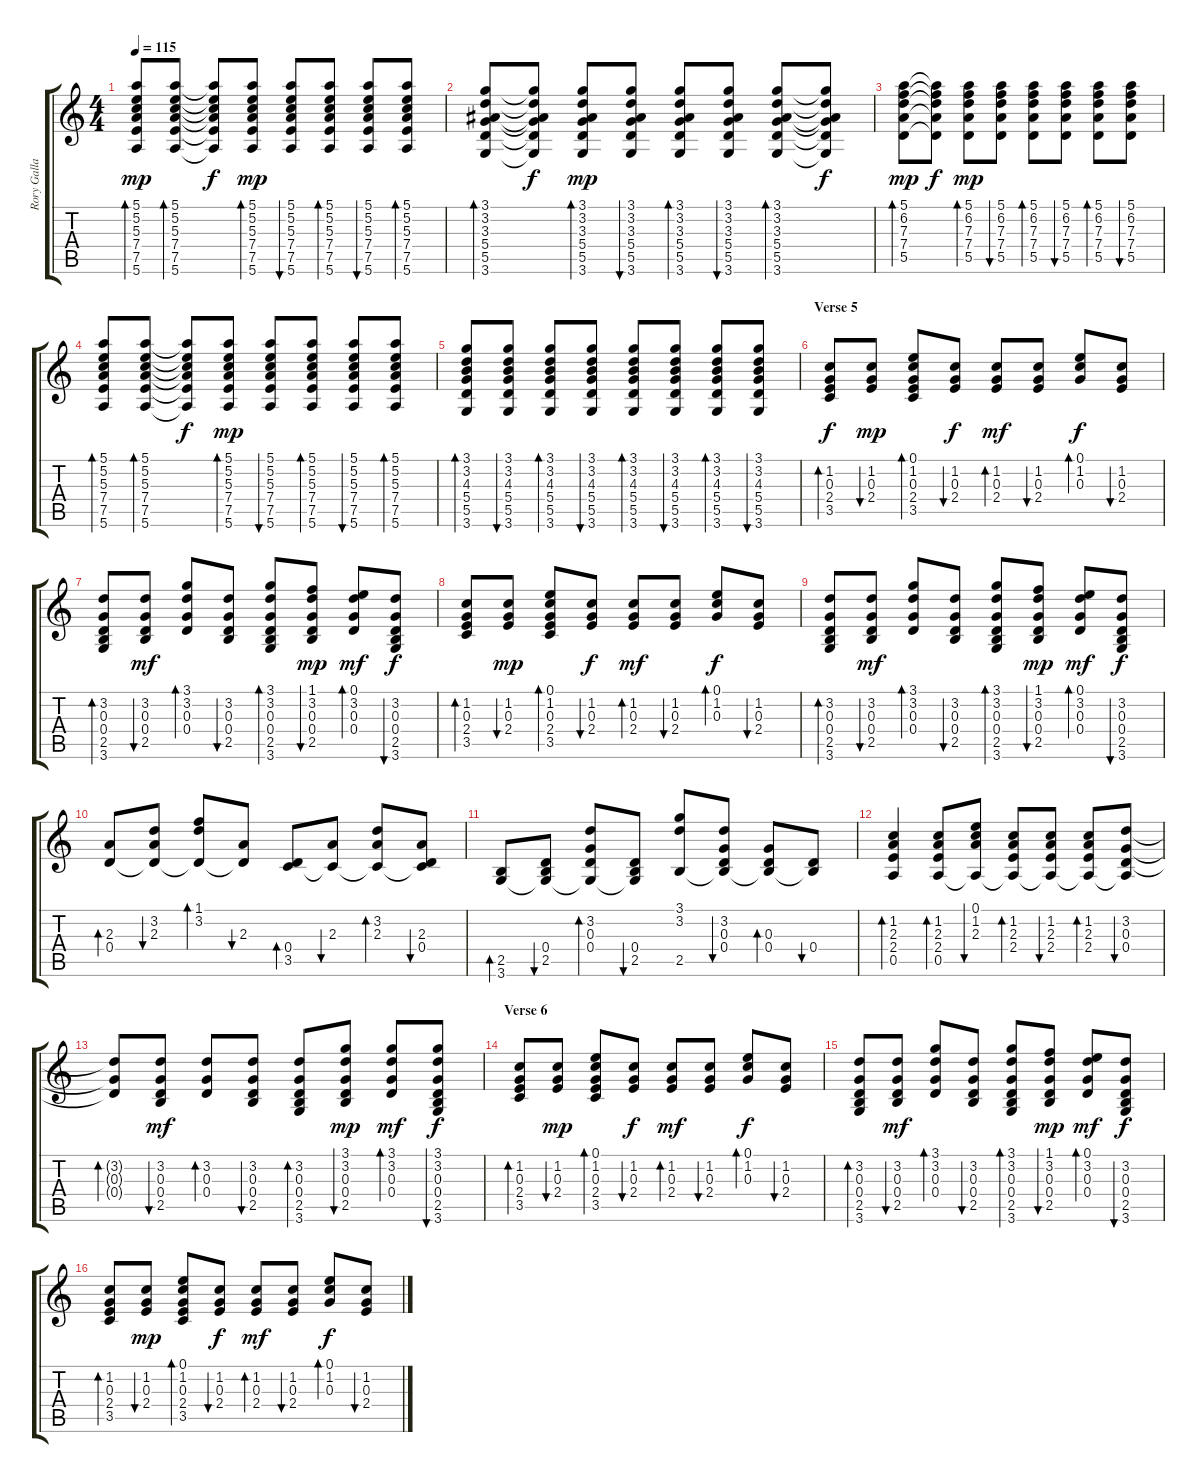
\track ("Rory Gallagher (Rhythm 2)" "Rory Galla") {instrument acousticguitarsteel}
\staff {score tabs}
\tuning (E4 B3 G3 D3 A2 E2) {hide}
\ts (4 4)
\tempo 115
\clef g2
\ks c
(5.1 5.2 5.3 7.4 7.5 5.6).8{bd 60 dy mp} (5.1 5.2 5.3 7.4 7.5 5.6).8{bd 60} (5.1{t} 5.2{t} 5.3{t} 7.4{t} 7.5{t} 5.6{t}).8{dy f} (5.1 5.2 5.3 7.4 7.5 5.6).8{bd 60 dy mp} (5.1 5.2 5.3 7.4 7.5 5.6).8{bu 60} (5.1 5.2 5.3 7.4 7.5 5.6).8{bd 60} (5.1 5.2 5.3 7.4 7.5 5.6).8{bu 60} (5.1 5.2 5.3 7.4 7.5 5.6).8{bd 60} |
(3.1 3.2 3.3 5.4 5.5 3.6).8{bd 60} (3.1{t} 3.2{t} 3.3{t} 5.4{t} 5.5{t} 3.6{t}).8{dy f} (3.1 3.2 3.3 5.4 5.5 3.6).8{bd 60 dy mp} (3.1 3.2 3.3 5.4 5.5 3.6).8{bu 60} (3.1 3.2 3.3 5.4 5.5 3.6).8{bd 60} (3.1 3.2 3.3 5.4 5.5 3.6).8{bu 60} (3.1 3.2 3.3 5.4 5.5 3.6).8{bd 60} (3.1{t} 3.2{t} 3.3{t} 5.4{t} 5.5{t} 3.6{t}).8{dy f} |
(5.1 6.2 7.3 7.4 5.5).8{bd 60 dy mp} (5.1{t} 6.2{t} 7.3{t} 7.4{t} 5.5{t}).8{dy f} (5.1 6.2 7.3 7.4 5.5).8{bd 60 dy mp} (5.1 6.2 7.3 7.4 5.5).8{bu 60} (5.1 6.2 7.3 7.4 5.5).8{bd 60} (5.1 6.2 7.3 7.4 5.5).8{bu 60} (5.1 6.2 7.3 7.4 5.5).8{bd 60} (5.1 6.2 7.3 7.4 5.5).8{bu 60} |
(5.1 5.2 5.3 7.4 7.5 5.6).8{bd 60} (5.1 5.2 5.3 7.4 7.5 5.6).8{bd 60} (5.1{t} 5.2{t} 5.3{t} 7.4{t} 7.5{t} 5.6{t}).8{dy f} (5.1 5.2 5.3 7.4 7.5 5.6).8{bd 60 dy mp} (5.1 5.2 5.3 7.4 7.5 5.6).8{bu 60} (5.1 5.2 5.3 7.4 7.5 5.6).8{bd 60} (5.1 5.2 5.3 7.4 7.5 5.6).8{bu 60} (5.1 5.2 5.3 7.4 7.5 5.6).8{bd 60} |
(3.1 3.2 4.3 5.4 5.5 3.6).8{bd 60} (3.1 3.2 4.3 5.4 5.5 3.6).8{bu 60} (3.1 3.2 4.3 5.4 5.5 3.6).8{bd 60} (3.1 3.2 4.3 5.4 5.5 3.6).8{bu 60} (3.1 3.2 4.3 5.4 5.5 3.6).8{bd 60} (3.1 3.2 4.3 5.4 5.5 3.6).8{bu 60} (3.1 3.2 4.3 5.4 5.5 3.6).8{bd 60} (3.1 3.2 4.3 5.4 5.5 3.6).8{bu 60} |
\section ("" "Verse 5")
(1.2 0.3 2.4 3.5).8{bd 60 dy f} (1.2 0.3 2.4).8{bu 60 dy mp} (0.1 1.2 0.3 2.4 3.5).8{bd 60} (1.2 0.3 2.4).8{bu 60 dy f} (1.2 0.3 2.4).8{bd 60 dy mf} (1.2 0.3 2.4).8{bu 60} (0.1 1.2 0.3).8{bd 60 dy f} (1.2 0.3 2.4).8{bu 60} |
(3.2 0.3 0.4 2.5 3.6).8{bd 60} (3.2 0.3 0.4 2.5).8{bu 60 dy mf} (3.1 3.2 0.3 0.4).8{bd 60} (3.2 0.3 0.4 2.5).8{bu 60} (3.1 3.2 0.3 0.4 2.5 3.6).8{bd 60} (1.1 3.2 0.3 0.4 2.5).8{bu 60 dy mp} (0.1 3.2 0.3 0.4).8{bd 60 dy mf} (3.2 0.3 0.4 2.5 3.6).8{bu 60 dy f} |
(1.2 0.3 2.4 3.5).8{bd 60} (1.2 0.3 2.4).8{bu 60 dy mp} (0.1 1.2 0.3 2.4 3.5).8{bd 60} (1.2 0.3 2.4).8{bu 60 dy f} (1.2 0.3 2.4).8{bd 60 dy mf} (1.2 0.3 2.4).8{bu 60} (0.1 1.2 0.3).8{bd 60 dy f} (1.2 0.3 2.4).8{bu 60} |
(3.2 0.3 0.4 2.5 3.6).8{bd 60} (3.2 0.3 0.4 2.5).8{bu 60 dy mf} (3.1 3.2 0.3 0.4).8{bd 60} (3.2 0.3 0.4 2.5).8{bu 60} (3.1 3.2 0.3 0.4 2.5 3.6).8{bd 60} (1.1 3.2 0.3 0.4 2.5).8{bu 60 dy mp} (0.1 3.2 0.3 0.4).8{bd 60 dy mf} (3.2 0.3 0.4 2.5 3.6).8{bu 60 dy f} |
(2.3 0.4).8{bd 60} (3.2 2.3 0.4{t}).8{bu 60} (1.1 3.2 0.4{t}).8{bd 60} (2.3 0.4{t}).8{bu 60} (0.4 3.5).8{bd 60} (2.3 3.5{t}).8{bu 60} (3.2 2.3 3.5{t}).8{bd 60} (2.3 0.4 3.5{t}).8{bu 60} |
(2.5 3.6).8{bd 60} (0.4 2.5 3.6{t}).8{bu 60} (3.2 0.3 0.4 3.6{t}).8{bd 60} (0.4 2.5 3.6{t}).8{bu 60} (3.1 3.2 2.5).8 (3.2 0.3 0.4 2.5{t}).8{bu 60} (0.3 0.4 2.5{t}).8{bd 60} (0.4 2.5{t}).8{bu 60} |
(1.2 2.3 2.4 0.5).4{bd 60} (1.2 2.3 2.4 0.5).8{bd 60} (0.1 1.2 2.3 0.5{t}).8{bu 60} (1.2 2.3 2.4 0.5{t}).8{bd 60} (1.2 2.3 2.4 0.5{t}).8{bu 60} (1.2 2.3 2.4 0.5{t}).8{bd 60} (3.2 0.3 0.4 0.5{t}).8{bu 60} |
(3.2{t} 0.3{t} 0.4{t}).8{bd 60} (3.2 0.3 0.4 2.5).8{bu 60 dy mf} (3.2 0.3 0.4).8{bd 60} (3.2 0.3 0.4 2.5).8{bu 60} (3.2 0.3 0.4 2.5 3.6).8{bd 60} (3.1 3.2 0.3 0.4 2.5).8{bu 60 dy mp} (3.1 3.2 0.3 0.4).8{bd 60 dy mf} (3.1 3.2 0.3 0.4 2.5 3.6).8{bu 60 dy f} |
\section ("" "Verse 6")
(1.2 0.3 2.4 3.5).8{bd 60} (1.2 0.3 2.4).8{bu 60 dy mp} (0.1 1.2 0.3 2.4 3.5).8{bd 60} (1.2 0.3 2.4).8{bu 60 dy f} (1.2 0.3 2.4).8{bd 60 dy mf} (1.2 0.3 2.4).8{bu 60} (0.1 1.2 0.3).8{bd 60 dy f} (1.2 0.3 2.4).8{bu 60} |
(3.2 0.3 0.4 2.5 3.6).8{bd 60} (3.2 0.3 0.4 2.5).8{bu 60 dy mf} (3.1 3.2 0.3 0.4).8{bd 60} (3.2 0.3 0.4 2.5).8{bu 60} (3.1 3.2 0.3 0.4 2.5 3.6).8{bd 60} (1.1 3.2 0.3 0.4 2.5).8{bu 60 dy mp} (0.1 3.2 0.3 0.4).8{bd 60 dy mf} (3.2 0.3 0.4 2.5 3.6).8{bu 60 dy f} |
(1.2 0.3 2.4 3.5).8{bd 60} (1.2 0.3 2.4).8{bu 60 dy mp} (0.1 1.2 0.3 2.4 3.5).8{bd 60} (1.2 0.3 2.4).8{bu 60 dy f} (1.2 0.3 2.4).8{bd 60 dy mf} (1.2 0.3 2.4).8{bu 60} (0.1 1.2 0.3).8{bd 60 dy f} (1.2 0.3 2.4).8{bu 60}
